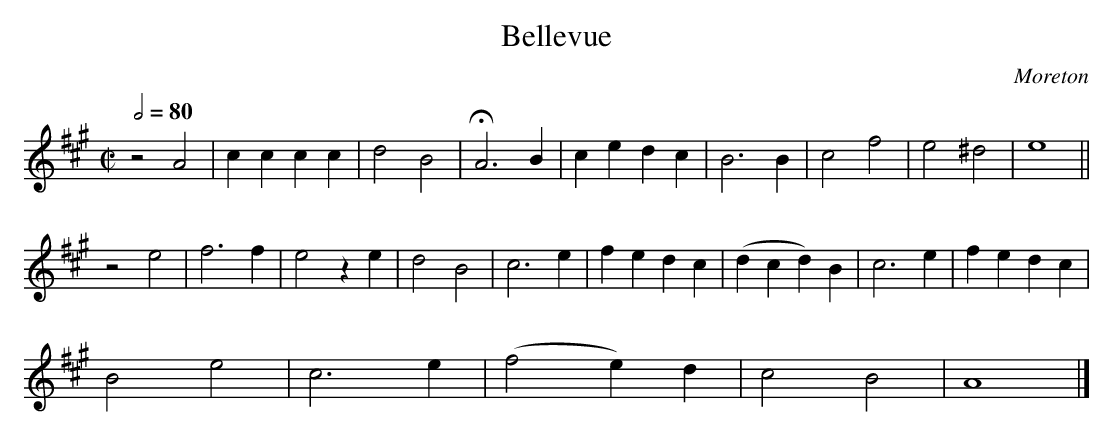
X:1
T:Bellevue
C:Moreton
M:C|
L:1/4
Q:1/2=80
K:A
z2A2|cccc| d2 B2 |HA3 B|cedc|B3 B| c2f2 |e2^d2|e4 ||
z2e2|f3 f| e2 z e| d2B2|c3 e|fedc|(dcd)B|c3  e|fedc|
B2e2|c3 e|(f2 e)d| c2B2|A4|]
